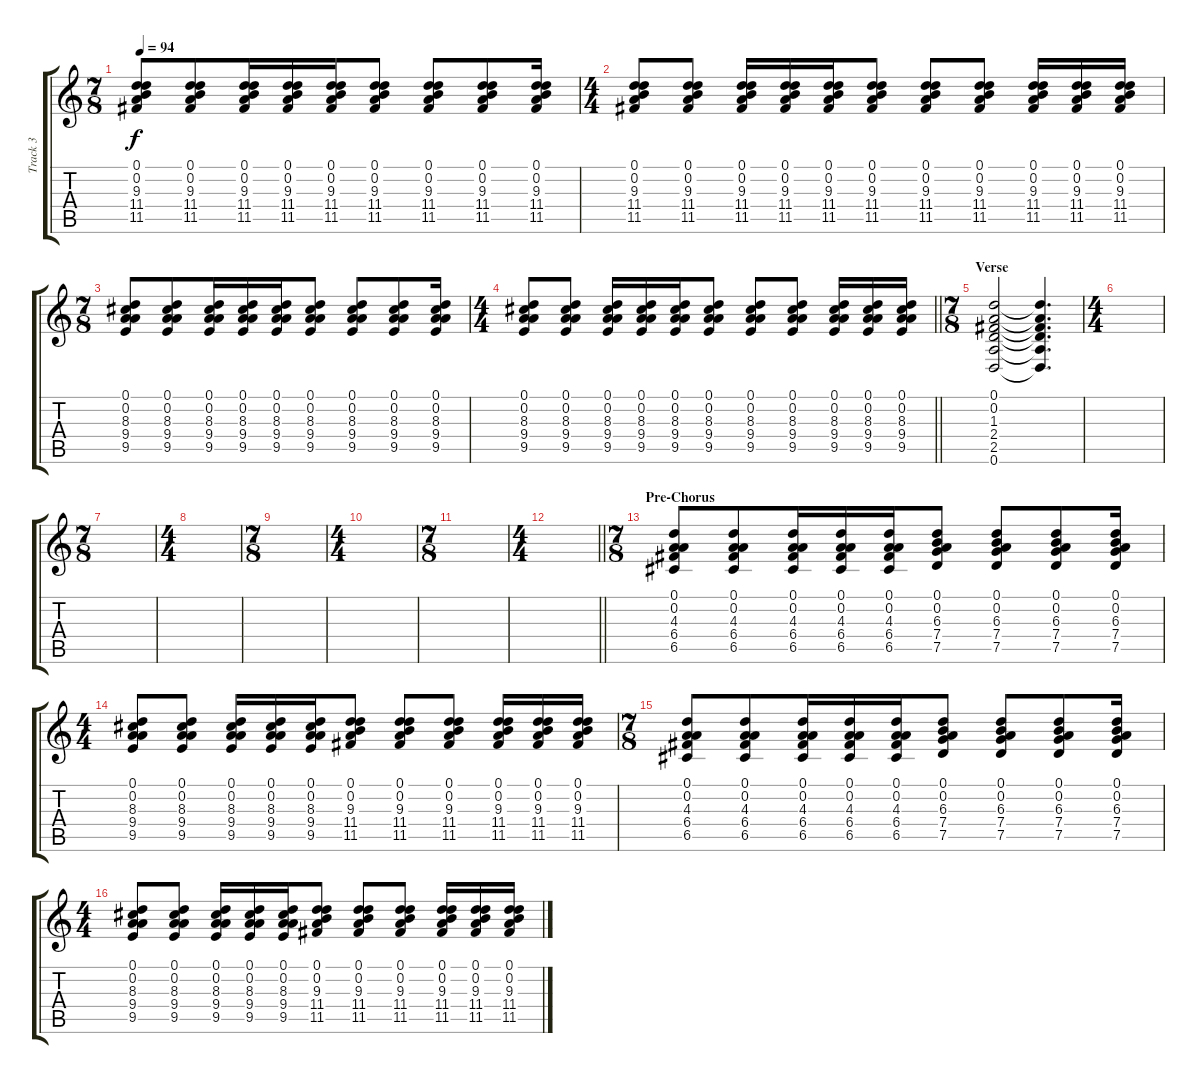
\track ("Track 3" "Track 3") {instrument acousticguitarsteel}
\staff {score tabs}
\tuning (D4 A3 F3 C3 G2 D2) {hide}
\ts (7 8)
\tempo 94
\clef g2
\ks c
(0.1 0.2 9.3 11.4 11.5).8{dy f} (0.1 0.2 9.3 11.4 11.5).8 (0.1 0.2 9.3 11.4 11.5).16 (0.1 0.2 9.3 11.4 11.5).16 (0.1 0.2 9.3 11.4 11.5).16 (0.1 0.2 9.3 11.4 11.5).8 (0.1 0.2 9.3 11.4 11.5).8 (0.1 0.2 9.3 11.4 11.5).8 (0.1 0.2 9.3 11.4 11.5).16 |
\ts (4 4)
(0.1 0.2 9.3 11.4 11.5).8 (0.1 0.2 9.3 11.4 11.5).8 (0.1 0.2 9.3 11.4 11.5).16 (0.1 0.2 9.3 11.4 11.5).16 (0.1 0.2 9.3 11.4 11.5).16 (0.1 0.2 9.3 11.4 11.5).8 (0.1 0.2 9.3 11.4 11.5).8 (0.1 0.2 9.3 11.4 11.5).8 (0.1 0.2 9.3 11.4 11.5).16 (0.1 0.2 9.3 11.4 11.5).16 (0.1 0.2 9.3 11.4 11.5).16 |
\ts (7 8)
(0.1 0.2 8.3 9.4 9.5).8 (0.1 0.2 8.3 9.4 9.5).8 (0.1 0.2 8.3 9.4 9.5).16 (0.1 0.2 8.3 9.4 9.5).16 (0.1 0.2 8.3 9.4 9.5).16 (0.1 0.2 8.3 9.4 9.5).8 (0.1 0.2 8.3 9.4 9.5).8 (0.1 0.2 8.3 9.4 9.5).8 (0.1 0.2 8.3 9.4 9.5).16 |
\ts (4 4)
\barLineRight lightlight
(0.1 0.2 8.3 9.4 9.5).8 (0.1 0.2 8.3 9.4 9.5).8 (0.1 0.2 8.3 9.4 9.5).16 (0.1 0.2 8.3 9.4 9.5).16 (0.1 0.2 8.3 9.4 9.5).16 (0.1 0.2 8.3 9.4 9.5).8 (0.1 0.2 8.3 9.4 9.5).8 (0.1 0.2 8.3 9.4 9.5).8 (0.1 0.2 8.3 9.4 9.5).16 (0.1 0.2 8.3 9.4 9.5).16 (0.1 0.2 8.3 9.4 9.5).16 |
\ts (7 8)
\section ("" "Verse")
(0.1 0.2 1.3 2.4 2.5 0.6).2 (0.1{t} 0.2{t} 1.3{t} 2.4{t} 2.5{t} 0.6{t}).4{d} |
\ts (4 4)
|
\ts (7 8)
|
\ts (4 4)
|
\ts (7 8)
|
\ts (4 4)
|
\ts (7 8)
|
\ts (4 4)
\barLineRight lightlight
|
\ts (7 8)
\section ("" "Pre-Chorus")
(0.1 0.2 4.3 6.4 6.5).8 (0.1 0.2 4.3 6.4 6.5).8 (0.1 0.2 4.3 6.4 6.5).16 (0.1 0.2 4.3 6.4 6.5).16 (0.1 0.2 4.3 6.4 6.5).16 (0.1 0.2 6.3 7.4 7.5).8 (0.1 0.2 6.3 7.4 7.5).8 (0.1 0.2 6.3 7.4 7.5).8 (0.1 0.2 6.3 7.4 7.5).16 |
\ts (4 4)
(0.1 0.2 8.3 9.4 9.5).8 (0.1 0.2 8.3 9.4 9.5).8 (0.1 0.2 8.3 9.4 9.5).16 (0.1 0.2 8.3 9.4 9.5).16 (0.1 0.2 8.3 9.4 9.5).16 (0.1 0.2 9.3 11.4 11.5).8 (0.1 0.2 9.3 11.4 11.5).8 (0.1 0.2 9.3 11.4 11.5).8 (0.1 0.2 9.3 11.4 11.5).16 (0.1 0.2 9.3 11.4 11.5).16 (0.1 0.2 9.3 11.4 11.5).16 |
\ts (7 8)
(0.1 0.2 4.3 6.4 6.5).8 (0.1 0.2 4.3 6.4 6.5).8 (0.1 0.2 4.3 6.4 6.5).16 (0.1 0.2 4.3 6.4 6.5).16 (0.1 0.2 4.3 6.4 6.5).16 (0.1 0.2 6.3 7.4 7.5).8 (0.1 0.2 6.3 7.4 7.5).8 (0.1 0.2 6.3 7.4 7.5).8 (0.1 0.2 6.3 7.4 7.5).16 |
\ts (4 4)
(0.1 0.2 8.3 9.4 9.5).8 (0.1 0.2 8.3 9.4 9.5).8 (0.1 0.2 8.3 9.4 9.5).16 (0.1 0.2 8.3 9.4 9.5).16 (0.1 0.2 8.3 9.4 9.5).16 (0.1 0.2 9.3 11.4 11.5).8 (0.1 0.2 9.3 11.4 11.5).8 (0.1 0.2 9.3 11.4 11.5).8 (0.1 0.2 9.3 11.4 11.5).16 (0.1 0.2 9.3 11.4 11.5).16 (0.1 0.2 9.3 11.4 11.5).16
